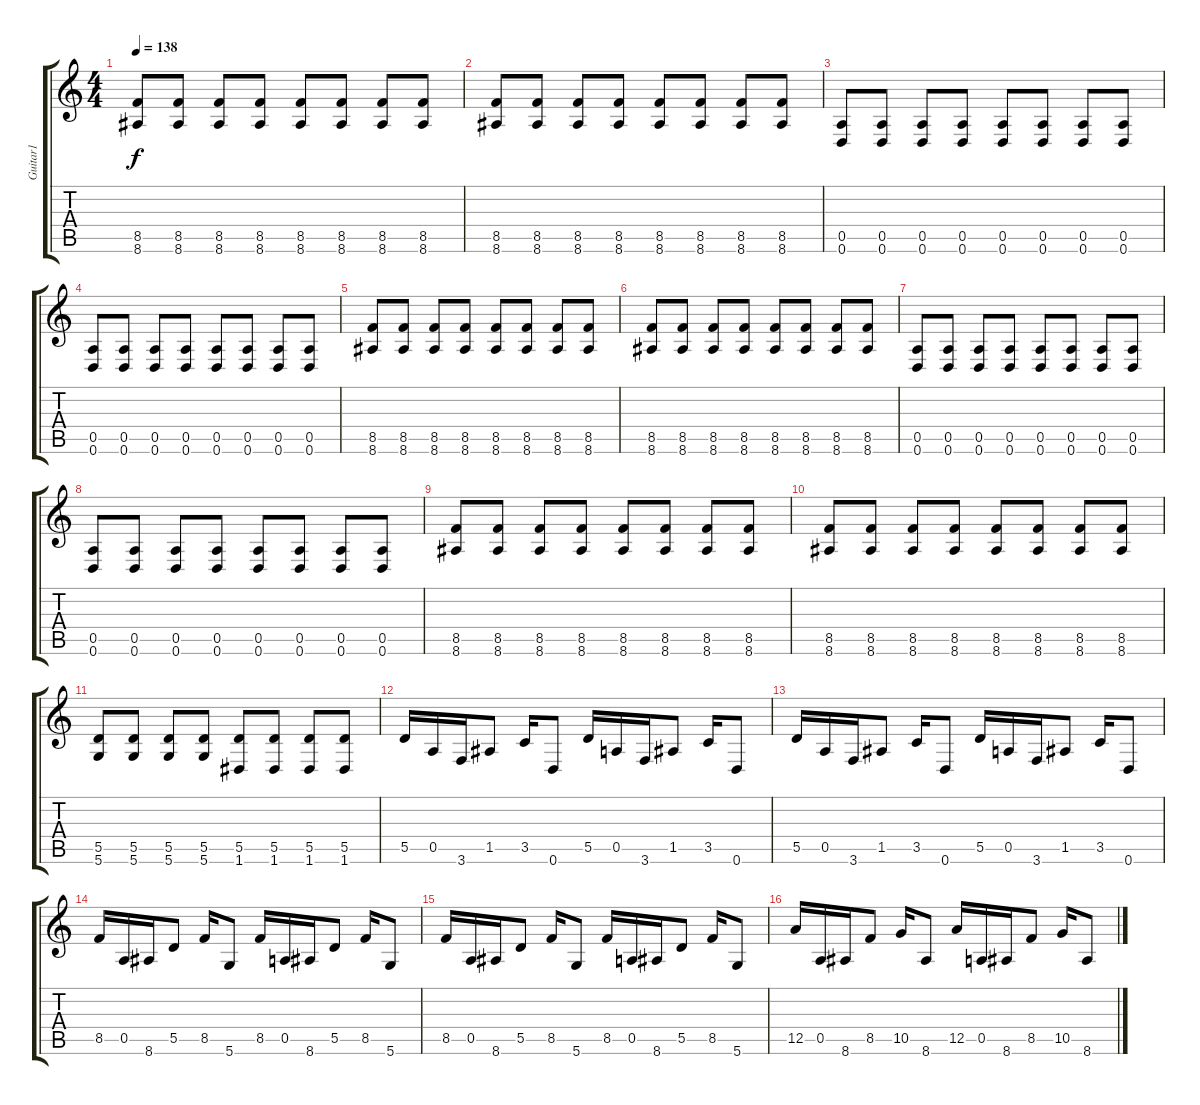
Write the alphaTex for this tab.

\track ("Guitar1" "Guitar1") {instrument distortionguitar}
\staff {score tabs}
\tuning (E4 B3 G3 D3 A2 D2) {hide}
\ts (4 4)
\tempo 138
\clef g2
\ks c
(8.5 8.6).8{dy f} (8.5 8.6).8 (8.5 8.6).8 (8.5 8.6).8 (8.5 8.6).8 (8.5 8.6).8 (8.5 8.6).8 (8.5 8.6).8 |
(8.5 8.6).8 (8.5 8.6).8 (8.5 8.6).8 (8.5 8.6).8 (8.5 8.6).8 (8.5 8.6).8 (8.5 8.6).8 (8.5 8.6).8 |
(0.5 0.6).8 (0.5 0.6).8 (0.5 0.6).8 (0.5 0.6).8 (0.5 0.6).8 (0.5 0.6).8 (0.5 0.6).8 (0.5 0.6).8 |
(0.5 0.6).8 (0.5 0.6).8 (0.5 0.6).8 (0.5 0.6).8 (0.5 0.6).8 (0.5 0.6).8 (0.5 0.6).8 (0.5 0.6).8 |
(8.5 8.6).8 (8.5 8.6).8 (8.5 8.6).8 (8.5 8.6).8 (8.5 8.6).8 (8.5 8.6).8 (8.5 8.6).8 (8.5 8.6).8 |
(8.5 8.6).8 (8.5 8.6).8 (8.5 8.6).8 (8.5 8.6).8 (8.5 8.6).8 (8.5 8.6).8 (8.5 8.6).8 (8.5 8.6).8 |
(0.5 0.6).8 (0.5 0.6).8 (0.5 0.6).8 (0.5 0.6).8 (0.5 0.6).8 (0.5 0.6).8 (0.5 0.6).8 (0.5 0.6).8 |
(0.5 0.6).8 (0.5 0.6).8 (0.5 0.6).8 (0.5 0.6).8 (0.5 0.6).8 (0.5 0.6).8 (0.5 0.6).8 (0.5 0.6).8 |
(8.5 8.6).8 (8.5 8.6).8 (8.5 8.6).8 (8.5 8.6).8 (8.5 8.6).8 (8.5 8.6).8 (8.5 8.6).8 (8.5 8.6).8 |
(8.5 8.6).8 (8.5 8.6).8 (8.5 8.6).8 (8.5 8.6).8 (8.5 8.6).8 (8.5 8.6).8 (8.5 8.6).8 (8.5 8.6).8 |
(5.5 5.6).8 (5.5 5.6).8 (5.5 5.6).8 (5.5 5.6).8 (5.5 1.6).8 (5.5 1.6).8 (5.5 1.6).8 (5.5 1.6).8 |
5.5.16 0.5.16 3.6.16 1.5.8 3.5.16 0.6.8 5.5.16 0.5.16 3.6.16 1.5.8 3.5.16 0.6.8 |
5.5.16 0.5.16 3.6.16 1.5.8 3.5.16 0.6.8 5.5.16 0.5.16 3.6.16 1.5.8 3.5.16 0.6.8 |
8.5.16 0.5.16 8.6.16 5.5.8 8.5.16 5.6.8 8.5.16 0.5.16 8.6.16 5.5.8 8.5.16 5.6.8 |
8.5.16 0.5.16 8.6.16 5.5.8 8.5.16 5.6.8 8.5.16 0.5.16 8.6.16 5.5.8 8.5.16 5.6.8 |
12.5.16 0.5.16 8.6.16 8.5.8 10.5.16 8.6.8 12.5.16 0.5.16 8.6.16 8.5.8 10.5.16 8.6.8
